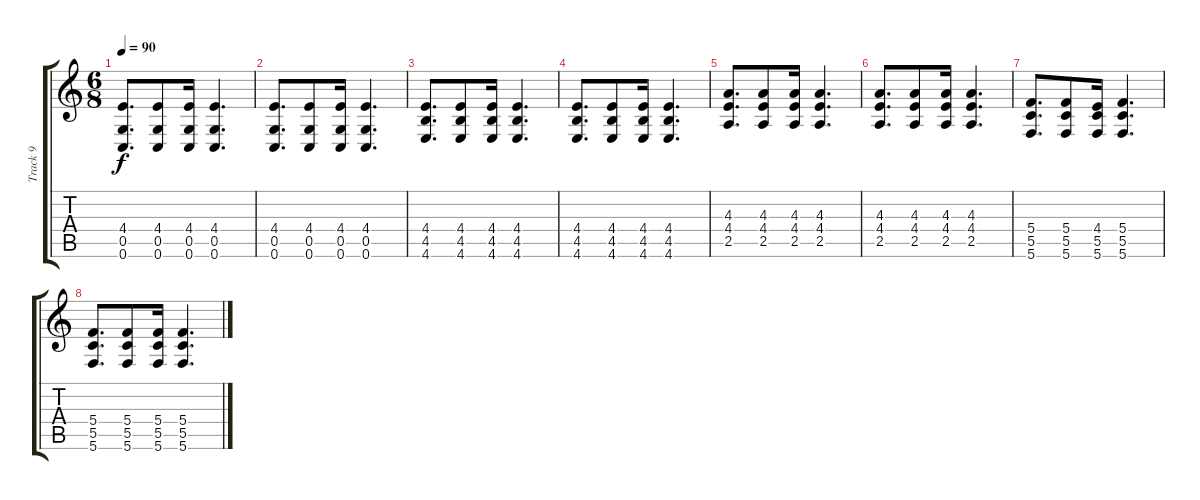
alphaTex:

\track ("Track 9" "Track 9") {instrument electricguitarclean}
\staff {score tabs}
\tuning (D4 A3 F3 C3 G2 C2) {hide}
\ts (6 8)
\tempo 90
\clef g2
\ks c
(4.4 0.5 0.6).8{d dy f} (4.4 0.5 0.6).8 (4.4 0.5 0.6).16 (4.4 0.5 0.6).4{d} |
(4.4 0.5 0.6).8{d} (4.4 0.5 0.6).8 (4.4 0.5 0.6).16 (4.4 0.5 0.6).4{d} |
(4.4 4.5 4.6).8{d} (4.4 4.5 4.6).8 (4.4 4.5 4.6).16 (4.4 4.5 4.6).4{d} |
(4.4 4.5 4.6).8{d} (4.4 4.5 4.6).8 (4.4 4.5 4.6).16 (4.4 4.5 4.6).4{d} |
(4.3 4.4 2.5).8{d} (4.3 4.4 2.5).8 (4.3 4.4 2.5).16 (4.3 4.4 2.5).4{d} |
(4.3 4.4 2.5).8{d} (4.3 4.4 2.5).8 (4.3 4.4 2.5).16 (4.3 4.4 2.5).4{d} |
(5.4 5.5 5.6).8{d} (5.4 5.5 5.6).8 (4.4 5.5 5.6).16 (5.4 5.5 5.6).4{d} |
(5.4 5.5 5.6).8{d} (5.4 5.5 5.6).8 (5.4 5.5 5.6).16 (5.4 5.5 5.6).4{d}
